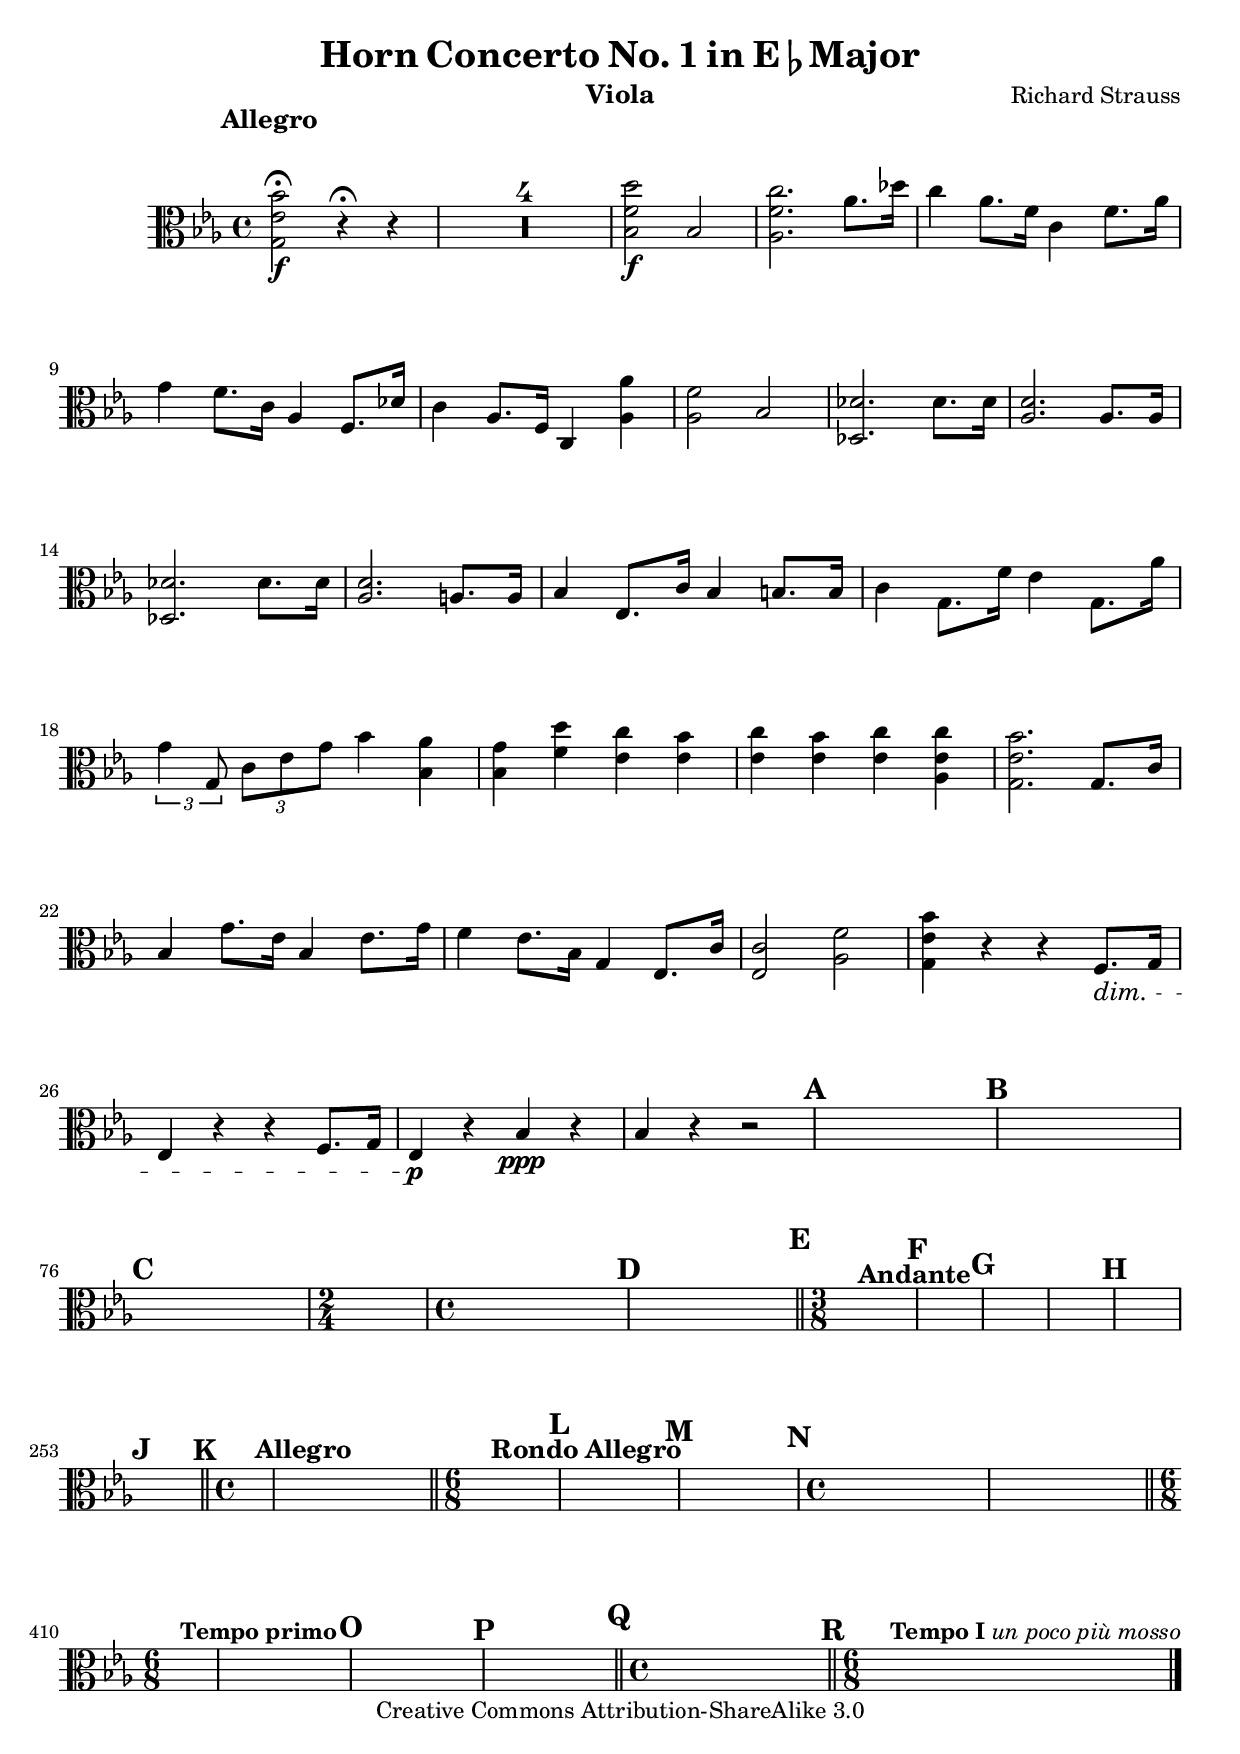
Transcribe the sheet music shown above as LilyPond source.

\version "2.12.2"

\version "2.12.2"

\include "defs.lyi"

violaMvtI = \relative c'
{
  \clef alto
  \key ees \major
  <g ees' bes'>2\f\fermata r4\fermata r |
  R1*4 |
  <bes f' d'>2\f bes |
  <aes f' c'>2. aes'8. des16 |
  c4 aes8. f16 c4 f8. aes16 |
  g4 f8. c16 aes4 f8. des'16 |
  c4 aes8. f16 c4 <aes' aes'>4 |
  <aes f'>2 bes |
  <des des,>2. des8. des16 |
  <aes d>2. aes8. aes16 |
  <des des,>2. des8. des16 |
  <aes d>2. a8. a16 |
  bes4 ees,8. c'16 bes4 b8. b16 |
  c4 g8. f'16 ees4 g,8. aes'16 |
  \times 2/3 {g4 g,8} \times 2/3 {c8 ees g} bes4 <bes, aes'>4 |
  <bes g'> <f' d'> <ees c'> <ees bes'> |
  <ees c'> <ees bes'> <ees c'> <aes, ees' c'> |
  <g ees' bes'>2. g8. c16 |
  bes4 g'8. ees16 bes4 ees8. g16 |
  f4 ees8. bes16 g4 ees8. c'16 |
  <ees, c'>2 <aes f'> |
  \dimTextDim
  <g ees' bes'>4 r r f8.\> g16 |
  \dimHairpin
  ees4 r r f8. g16 |
  ees4\p r bes'\ppp r |
  bes r r2 |

  %A
}

violaMvtII = \relative c'
{
}

violaMvtIII = \relative c'
{
}

viola = {\violaMvtI \violaMvtII \violaMvtIII}




\paper
{
  ragged-last-bottom = ##f
}

instrument = \markup {Viola}

\include "header.lyi"

notes = \viola

\include "part.lyi"

